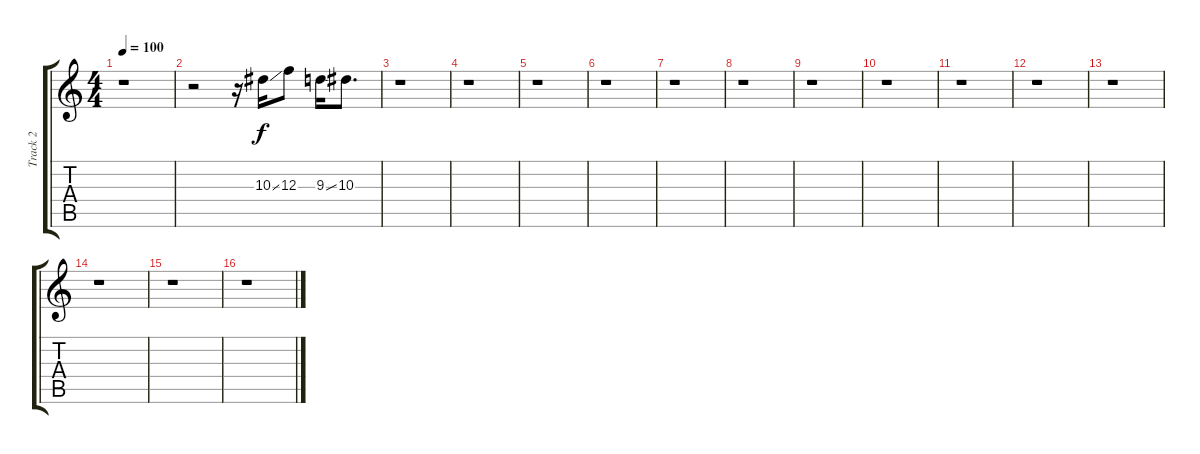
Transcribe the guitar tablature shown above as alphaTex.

\track ("Track 2" "Track 2") {instrument electricguitarclean}
\staff {score tabs}
\tuning (D4 A3 F3 C3 G2 C2) {hide}
\ts (4 4)
\tempo 100
\clef g2
\ks c
r.1{dy f} |
r.2 r.16 10.3{ss}.16 12.3.8 9.3{ss}.16 10.3.8{d} |
r.1 |
r.1 |
r.1 |
r.1 |
r.1 |
r.1 |
r.1 |
r.1 |
r.1 |
r.1 |
r.1 |
r.1 |
r.1 |
r.1
